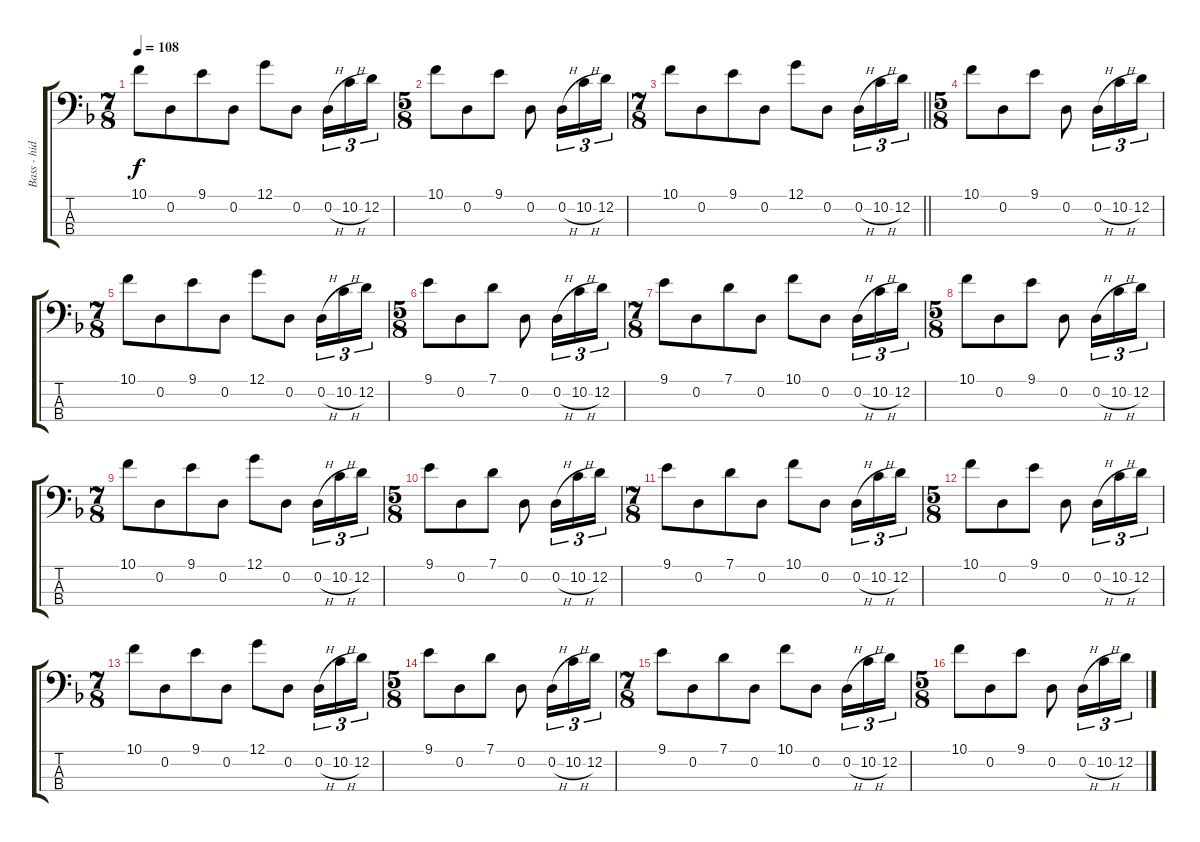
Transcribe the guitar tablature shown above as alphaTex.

\track ("Bass - hidden" "Bass - hid") {instrument electricbasspick}
\staff {score tabs}
\tuning (G2 D2 A1 D1) {hide}
\ts (7 8)
\tempo 108
\clef f4
\ks dminor
10.1.8{dy f} 0.2.8 9.1.8 0.2.8 12.1.8 0.2.8 0.2{h}.16{tu (3 2)} 10.2{h}.16{tu (3 2)} 12.2.16{tu (3 2)} |
\ts (5 8)
10.1.8 0.2.8 9.1.8 0.2.8 0.2{h}.16{tu (3 2)} 10.2{h}.16{tu (3 2)} 12.2.16{tu (3 2)} |
\ts (7 8)
\barLineRight lightlight
10.1.8 0.2.8 9.1.8 0.2.8 12.1.8 0.2.8 0.2{h}.16{tu (3 2)} 10.2{h}.16{tu (3 2)} 12.2.16{tu (3 2)} |
\ts (5 8)
10.1.8 0.2.8 9.1.8 0.2.8 0.2{h}.16{tu (3 2)} 10.2{h}.16{tu (3 2)} 12.2.16{tu (3 2)} |
\ts (7 8)
10.1.8 0.2.8 9.1.8 0.2.8 12.1.8 0.2.8 0.2{h}.16{tu (3 2)} 10.2{h}.16{tu (3 2)} 12.2.16{tu (3 2)} |
\ts (5 8)
9.1.8 0.2.8 7.1.8 0.2.8 0.2{h}.16{tu (3 2)} 10.2{h}.16{tu (3 2)} 12.2.16{tu (3 2)} |
\ts (7 8)
9.1.8 0.2.8 7.1.8 0.2.8 10.1.8 0.2.8 0.2{h}.16{tu (3 2)} 10.2{h}.16{tu (3 2)} 12.2.16{tu (3 2)} |
\ts (5 8)
10.1.8 0.2.8 9.1.8 0.2.8 0.2{h}.16{tu (3 2)} 10.2{h}.16{tu (3 2)} 12.2.16{tu (3 2)} |
\ts (7 8)
10.1.8 0.2.8 9.1.8 0.2.8 12.1.8 0.2.8 0.2{h}.16{tu (3 2)} 10.2{h}.16{tu (3 2)} 12.2.16{tu (3 2)} |
\ts (5 8)
9.1.8 0.2.8 7.1.8 0.2.8 0.2{h}.16{tu (3 2)} 10.2{h}.16{tu (3 2)} 12.2.16{tu (3 2)} |
\ts (7 8)
9.1.8 0.2.8 7.1.8 0.2.8 10.1.8 0.2.8 0.2{h}.16{tu (3 2)} 10.2{h}.16{tu (3 2)} 12.2.16{tu (3 2)} |
\ts (5 8)
10.1.8 0.2.8 9.1.8 0.2.8 0.2{h}.16{tu (3 2)} 10.2{h}.16{tu (3 2)} 12.2.16{tu (3 2)} |
\ts (7 8)
10.1.8 0.2.8 9.1.8 0.2.8 12.1.8 0.2.8 0.2{h}.16{tu (3 2)} 10.2{h}.16{tu (3 2)} 12.2.16{tu (3 2)} |
\ts (5 8)
9.1.8 0.2.8 7.1.8 0.2.8 0.2{h}.16{tu (3 2)} 10.2{h}.16{tu (3 2)} 12.2.16{tu (3 2)} |
\ts (7 8)
9.1.8 0.2.8 7.1.8 0.2.8 10.1.8 0.2.8 0.2{h}.16{tu (3 2)} 10.2{h}.16{tu (3 2)} 12.2.16{tu (3 2)} |
\ts (5 8)
10.1.8 0.2.8 9.1.8 0.2.8 0.2{h}.16{tu (3 2)} 10.2{h}.16{tu (3 2)} 12.2.16{tu (3 2)}
